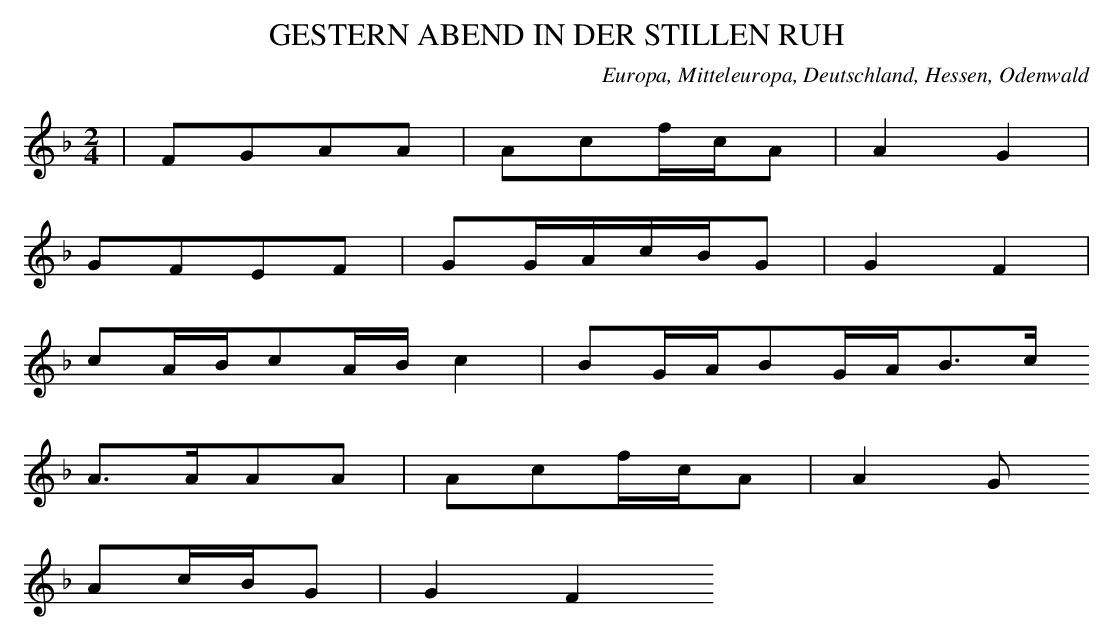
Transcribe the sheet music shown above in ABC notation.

X:1
T: GESTERN ABEND IN DER STILLEN RUH
O: Europa, Mitteleuropa, Deutschland, Hessen, Odenwald
M: 2/4
L: 1/16
K: F
 | F2G2A2A2 | A2c2fcA2 | A4G4 |
G2F2E2F2 | G2GAcBG2 | G4F4 |
c2ABc2ABc4 | B2GAB2GAB3c
A3AA2A2 | A2c2fcA2 | A4G2
A2cBG2 | G4F4
